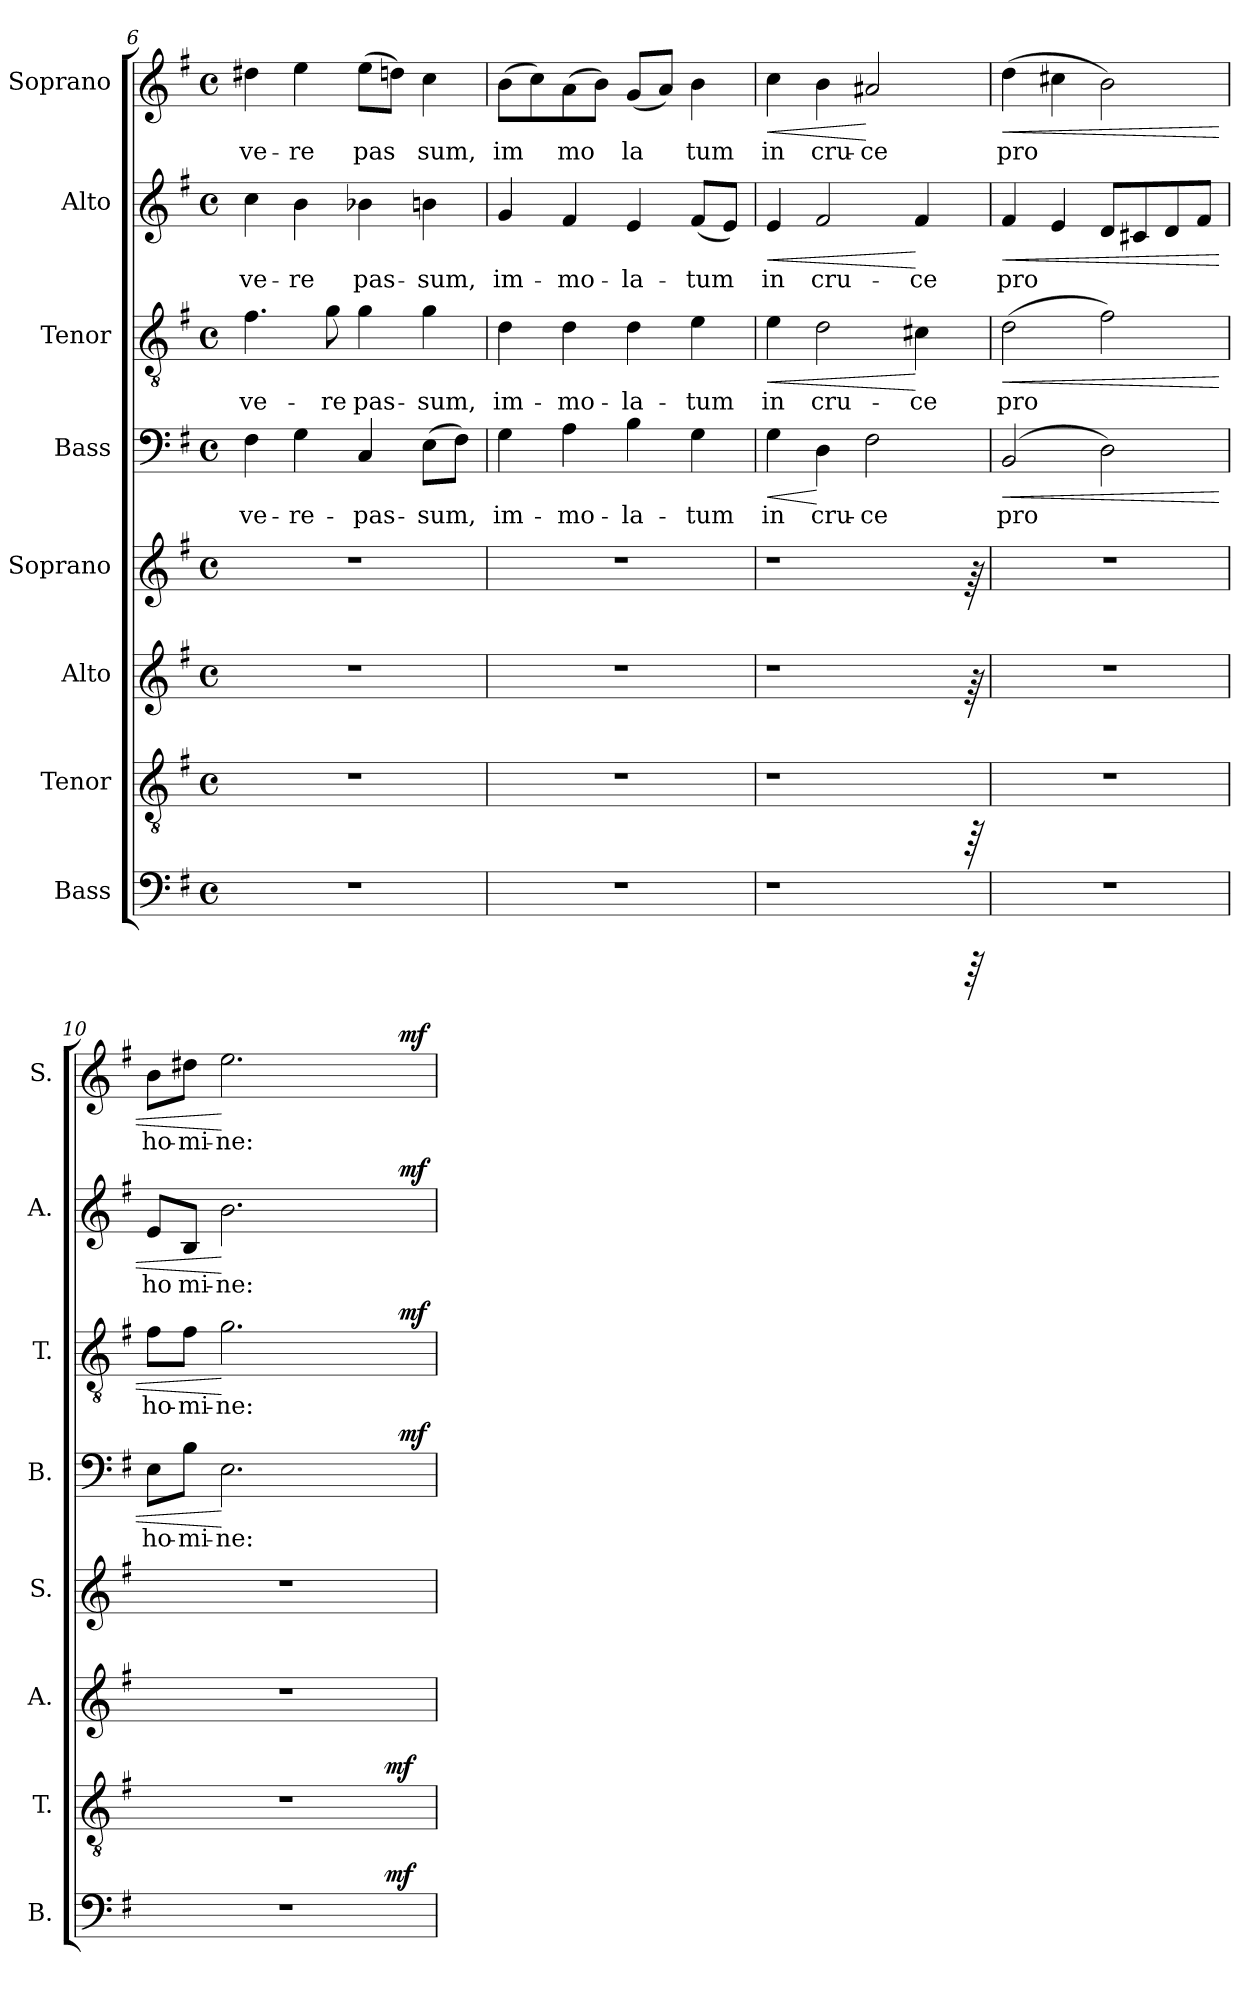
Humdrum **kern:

**kern	**dynam	**kern	**dynam	**kern	**kern	**kern	**text	**dynam	**kern	**text	**dynam	**kern	**text	**dynam	**kern	**text	**dynam
*part8	*part8	*part7	*part7	*part6	*part5	*part4	*part4	*part4	*part3	*part3	*part3	*part2	*part2	*part2	*part1	*part1	*part1
*staff8	*staff8	*staff7	*staff7	*staff6	*staff5	*staff4	*staff4	*staff4	*staff3	*staff3	*staff3	*staff2	*staff2	*staff2	*staff1	*staff1	*staff1
*I"Bass	*	*I"Tenor	*	*I"Alto	*I"Soprano	*I"Bass	*	*	*I"Tenor	*	*	*I"Alto	*	*	*I"Soprano	*	*
*I'B.	*	*I'T.	*	*I'A.	*I'S.	*I'B.	*	*	*I'T.	*	*	*I'A.	*	*	*I'S.	*	*
*clefF4	*	*clefGv2	*	*clefG2	*clefG2	*clefF4	*	*	*clefGv2	*	*	*clefG2	*	*	*clefG2	*	*
*k[f#]	*	*k[f#]	*	*k[f#]	*k[f#]	*k[f#]	*	*	*k[f#]	*	*	*k[f#]	*	*	*k[f#]	*	*
*G:	*	*G:	*	*G:	*G:	*G:	*	*	*G:	*	*	*G:	*	*	*G:	*	*
*M4/4	*	*M4/4	*	*M4/4	*M4/4	*M4/4	*	*	*M4/4	*	*	*M4/4	*	*	*M4/4	*	*
*met(c)	*	*met(c)	*	*met(c)	*met(c)	*met(c)	*	*	*met(c)	*	*	*met(c)	*	*	*met(c)	*	*
=6	=6	=6	=6	=6	=6	=6	=6	=6	=6	=6	=6	=6	=6	=6	=6	=6	=6
!	!	!	!	!	!	!	!LO:LY:b:cj	!	!	!LO:LY:b:cj	!	!	!LO:LY:b:cj	!	!	!LO:LY:b:cj	!
1r	.	1r	.	1r	1r	4F#\	ve-	.	4.f#\	ve-	.	4cc\	ve-	.	4dd#X\	ve-	.
!	!	!	!	!	!	!	!LO:LY:b:cj	!	!	!	!	!	!LO:LY:b:cj	!	!	!LO:LY:b:cj	!
.	.	.	.	.	.	4G\	-re-	.	.	.	.	4b\	-re	.	4ee\	-re	.
!	!	!	!	!	!	!	!	!	!	!LO:LY:b:cj	!	!	!	!	!	!	!
.	.	.	.	.	.	.	.	.	8g\	-re	.	.	.	.	.	.	.
!	!	!	!	!	!	!	!LO:LY:b:cj	!	!	!LO:LY:b:cj	!	!	!LO:LY:b:cj	!	!	!LO:LY:b:cj	!
.	.	.	.	.	.	4C/	-pas-	.	4g\	pas-	.	4b-X\	pas-	.	(>8ee\L	pas-	.
!	!	!	!	!	!	!	!	!	!	!	!	!	!	!	!	!LO:LY:b:cj	!
.	.	.	.	.	.	.	.	.	.	.	.	.	.	.	8ddn\J)	--	.
!	!	!	!	!	!	!	!LO:LY:b:cj	!	!	!LO:LY:b:cj	!	!	!LO:LY:b:cj	!	!	!LO:LY:b:cj	!
.	.	.	.	.	.	(>8E\L	-sum,	.	4g\	-sum,	.	4bn\	-sum,	.	4cc\	-sum,	.
!	!	!	!	!	!	!	!LO:LY:b:cj	!	!	!	!	!	!	!	!	!	!
.	.	.	.	.	.	8F#\J)	.	.	.	.	.	.	.	.	.	.	.
=7	=7	=7	=7	=7	=7	=7	=7	=7	=7	=7	=7	=7	=7	=7	=7	=7	=7
!	!	!	!	!	!	!	!LO:LY:b:cj	!	!	!LO:LY:b:cj	!	!	!LO:LY:b:cj	!	!	!LO:LY:b:cj	!
1r	.	1r	.	1r	1r	4G\	im-	.	4d\	im-	.	4g/	im-	.	(>8b\L	im-	.
!	!	!	!	!	!	!	!	!	!	!	!	!	!	!	!	!LO:LY:b:cj	!
.	.	.	.	.	.	.	.	.	.	.	.	.	.	.	8cc\)	--	.
!	!	!	!	!	!	!	!LO:LY:b:cj	!	!	!LO:LY:b:cj	!	!	!LO:LY:b:cj	!	!	!LO:LY:b:cj	!
.	.	.	.	.	.	4A\	-mo-	.	4d\	-mo-	.	4f#/	-mo-	.	(>8a\	-mo-	.
!	!	!	!	!	!	!	!	!	!	!	!	!	!	!	!	!LO:LY:b:cj	!
.	.	.	.	.	.	.	.	.	.	.	.	.	.	.	8b\J)	--	.
!	!	!	!	!	!	!	!LO:LY:b:cj	!	!	!LO:LY:b:cj	!	!	!LO:LY:b:cj	!	!	!LO:LY:b:cj	!
.	.	.	.	.	.	4B\	-la-	.	4d\	-la-	.	4e/	-la-	.	(<8g/L	-la-	.
!	!	!	!	!	!	!	!	!	!	!	!	!	!	!	!	!LO:LY:b:cj	!
.	.	.	.	.	.	.	.	.	.	.	.	.	.	.	8a/J)	--	.
!	!	!	!	!	!	!	!LO:LY:b:cj	!	!	!LO:LY:b:cj	!	!	!LO:LY:b:cj	!	!	!LO:LY:b:cj	!
.	.	.	.	.	.	4G\	-tum	.	4e\	-tum	.	(<8f#/L	-tum	.	4b\	-tum	.
!	!	!	!	!	!	!	!	!	!	!	!	!	!LO:LY:b:cj	!	!	!	!
.	.	.	.	.	.	.	.	.	.	.	.	8e/J)	.	.	.	.	.
=8	=8	=8	=8	=8	=8	=8	=8	=8	=8	=8	=8	=8	=8	=8	=8	=8	=8
!	!	!	!	!	!	!	!LO:LY:b:cj	!LO:HP:b	!	!LO:LY:b:cj	!LO:HP:b	!	!LO:LY:b:cj	!LO:HP:b	!	!LO:LY:b:cj	!LO:HP:b
1r	.	1r	.	1r	1r	4G\	in	<	4e\	in	<	4e/	in	<	4cc\	in	<
!	!	!	!	!	!	!	!LO:LY:b:cj	!	!	!LO:LY:b:cj	!	!	!LO:LY:b:cj	!	!	!LO:LY:b:cj	!
.	.	.	.	.	.	4D\	cru-	[	2d\	cru-	.	2f#/	cru-	.	4b\	cru-	.
!	!	!	!	!	!	!	!LO:LY:b:cj	!	!	!	!	!	!	!	!	!LO:LY:b:cj	!
.	.	.	.	.	.	2F#\	-ce	.	.	.	.	.	.	.	2a#X/	-ce	[
!	!	!	!	!	!	!	!	!	!	!LO:LY:b:cj	!	!	!LO:LY:b:cj	!	!	!	!
.	.	.	.	.	.	.	.	.	4c#X\	-ce	[	4f#/	-ce	[	.	.	.
64rCCC	.	64rFF	.	64rf	64rf	64ryy	.	.	64ryy	.	.	64ryy	.	.	64ryy	.	.
!!LO:PB:g=z
=9	=9	=9	=9	=9	=9	=9	=9	=9	=9	=9	=9	=9	=9	=9	=9	=9	=9
!	!	!	!	!	!	!	!LO:LY:b:cj	!LO:HP:b	!	!LO:LY:b:cj	!LO:HP:b	!	!LO:LY:b:cj	!LO:HP:b	!	!LO:LY:b:cj	!LO:HP:b
1r	.	1r	.	1r	1r	(>2BB/	pro	<	(>2d\	pro	<	4f#/	pro	<	(>4dd\	pro	<
!	!	!	!	!	!	!	!	!	!	!	!	!	!LO:LY:b:cj	!	!	!LO:LY:b:cj	!
.	.	.	.	.	.	.	.	.	.	.	.	4e/	.	.	4cc#X\	.	.
!	!	!	!	!	!	!	!LO:LY:b:cj	!	!	!LO:LY:b:cj	!	!	!LO:LY:b:cj	!	!	!LO:LY:b:cj	!
.	.	.	.	.	.	2D\)	.	.	2f#\)	.	.	8d/L	.	.	2b\)	.	.
!	!	!	!	!	!	!	!	!	!	!	!	!	!LO:LY:b:cj	!	!	!	!
.	.	.	.	.	.	.	.	.	.	.	.	8c#X/	.	.	.	.	.
!	!	!	!	!	!	!	!	!	!	!	!	!	!LO:LY:b:cj	!	!	!	!
.	.	.	.	.	.	.	.	.	.	.	.	8d/	.	.	.	.	.
!	!	!	!	!	!	!	!	!	!	!	!	!	!LO:LY:b:cj	!	!	!	!
.	.	.	.	.	.	.	.	.	.	.	.	8f#/J	.	.	.	.	.
=10	=10	=10	=10	=10	=10	=10	=10	=10	=10	=10	=10	=10	=10	=10	=10	=10	=10
!	!	!	!	!	!	!	!LO:LY:b:cj	!	!	!LO:LY:b:cj	!	!	!LO:LY:b:cj	!	!	!LO:LY:b:cj	!
*^	*	*^	*	*	*	*^	*	*	*^	*	*	*^	*	*	*^	*	*
1r	2ryy	.	1r	2ryy	.	1r	1r	8E\L	2ryy	ho-	.	8f#\L	2ryy	ho-	.	8e/L	2ryy	ho	.	8b\L	2ryy	ho-	.
!	!	!	!	!	!	!	!	!	!	!LO:LY:b:cj	!	!	!	!LO:LY:b:cj	!	!	!	!LO:LY:b:cj	!	!	!	!LO:LY:b:cj	!
.	.	.	.	.	.	.	.	8B\J	.	-mi-	.	8f#\J	.	-mi-	.	8B/J	.	mi-	.	8dd#X\J	.	-mi-	.
!	!	!	!	!	!	!	!	!	!	!LO:LY:b:cj	!	!	!	!LO:LY:b:cj	!	!	!	!LO:LY:b:cj	!	!	!	!LO:LY:b:cj	!
.	.	.	.	.	.	.	.	2.E\	.	-ne:	[	2.g\	.	-ne:	[	2.b\	.	-ne:	[	2.ee\	.	-ne:	[
.	4ryy	.	.	4ryy	.	.	.	.	4ryy	.	.	.	4ryy	.	.	.	4ryy	.	.	.	4ryy	.	.
.	8ryy	.	.	8ryy	.	.	.	.	8...ryy	.	.	.	8...ryy	.	.	.	8...ryy	.	.	.	8...ryy	.	.
.	16ryy	.	.	16ryy	.	.	.	.	.	.	.	.	.	.	.	.	.	.	.	.	.	.	.
.	64ryy	.	.	64ryy	.	.	.	.	.	.	.	.	.	.	.	.	.	.	.	.	.	.	.
!	!	!LO:DY:a	!	!	!LO:DY:a	!	!	!	!	!	!	!	!	!	!	!	!	!	!	!	!	!	!
.	32.ryy	mf	.	32.ryy	mf	.	.	.	.	.	.	.	.	.	.	.	.	.	.	.	.	.	.
!	!	!	!	!	!	!	!	!	!	!	!LO:DY:a	!	!	!	!LO:DY:a	!	!	!	!LO:DY:a	!	!	!	!LO:DY:a
.	.	.	.	.	.	.	.	.	64ryy	.	mf	.	64ryy	.	mf	.	64ryy	.	mf	.	64ryy	.	mf
*v	*v	*	*	*	*	*	*	*v	*v	*	*	*v	*v	*	*	*v	*v	*	*	*v	*v	*	*
*	*	*v	*v	*	*	*	*	*	*	*	*	*	*	*	*	*	*	*
=	=	=	=	=	=	=	=	=	=	=	=	=	=	=	=	=	=
*-	*-	*-	*-	*-	*-	*-	*-	*-	*-	*-	*-	*-	*-	*-	*-	*-	*-
